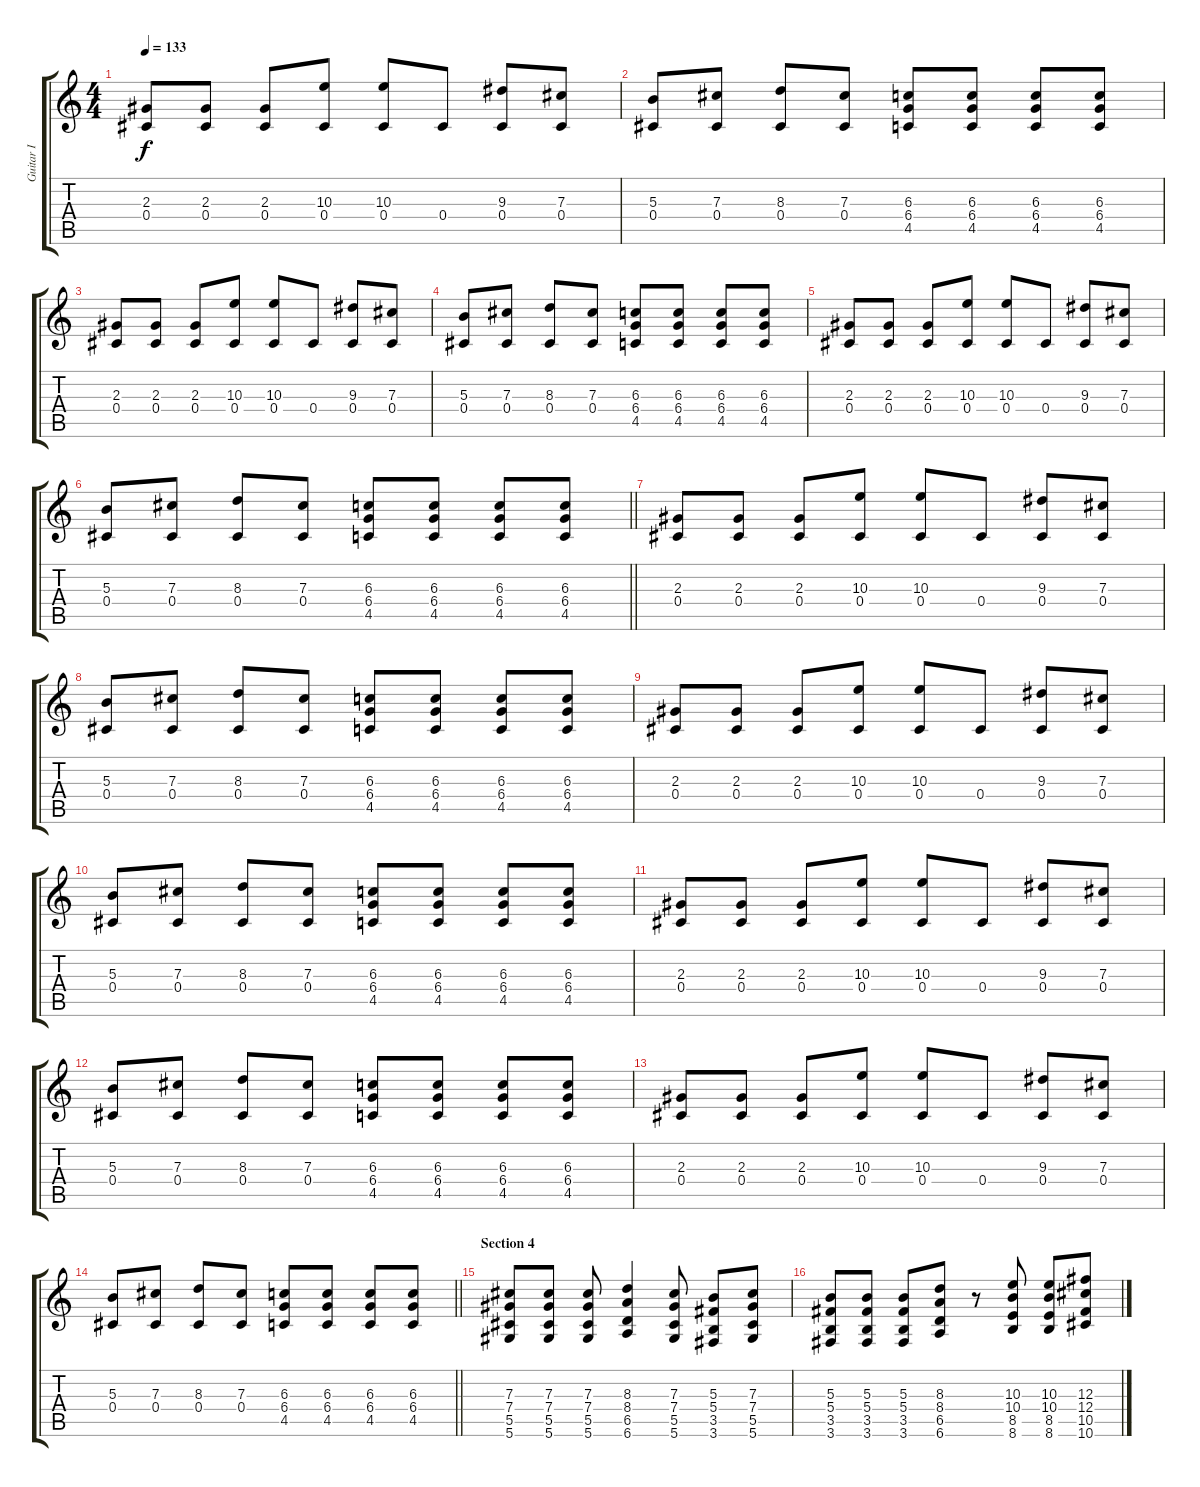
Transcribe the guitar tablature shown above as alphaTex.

\track ("Guitar I" "Guitar I") {instrument distortionguitar}
\staff {score tabs}
\tuning (Eb4 Bb3 Gb3 Db3 Ab2 Eb2) {hide}
\ts (4 4)
\tempo 133
\clef g2
\ks c
(2.3 0.4).8{dy f} (2.3 0.4).8 (2.3 0.4).8 (10.3 0.4).8 (10.3 0.4).8 0.4.8 (9.3 0.4).8 (7.3 0.4).8 |
(5.3 0.4).8 (7.3 0.4).8 (8.3 0.4).8 (7.3 0.4).8 (6.3 6.4 4.5).8 (6.3 6.4 4.5).8 (6.3 6.4 4.5).8 (6.3 6.4 4.5).8 |
(2.3 0.4).8 (2.3 0.4).8 (2.3 0.4).8 (10.3 0.4).8 (10.3 0.4).8 0.4.8 (9.3 0.4).8 (7.3 0.4).8 |
(5.3 0.4).8 (7.3 0.4).8 (8.3 0.4).8 (7.3 0.4).8 (6.3 6.4 4.5).8 (6.3 6.4 4.5).8 (6.3 6.4 4.5).8 (6.3 6.4 4.5).8 |
(2.3 0.4).8 (2.3 0.4).8 (2.3 0.4).8 (10.3 0.4).8 (10.3 0.4).8 0.4.8 (9.3 0.4).8 (7.3 0.4).8 |
\barLineRight lightlight
(5.3 0.4).8 (7.3 0.4).8 (8.3 0.4).8 (7.3 0.4).8 (6.3 6.4 4.5).8 (6.3 6.4 4.5).8 (6.3 6.4 4.5).8 (6.3 6.4 4.5).8 |
(2.3 0.4).8{volume 15} (2.3 0.4).8 (2.3 0.4).8 (10.3 0.4).8 (10.3 0.4).8 0.4.8 (9.3 0.4).8 (7.3 0.4).8 |
(5.3 0.4).8 (7.3 0.4).8 (8.3 0.4).8 (7.3 0.4).8 (6.3 6.4 4.5).8 (6.3 6.4 4.5).8 (6.3 6.4 4.5).8 (6.3 6.4 4.5).8 |
(2.3 0.4).8 (2.3 0.4).8 (2.3 0.4).8 (10.3 0.4).8 (10.3 0.4).8 0.4.8 (9.3 0.4).8 (7.3 0.4).8 |
(5.3 0.4).8 (7.3 0.4).8 (8.3 0.4).8 (7.3 0.4).8 (6.3 6.4 4.5).8 (6.3 6.4 4.5).8 (6.3 6.4 4.5).8 (6.3 6.4 4.5).8 |
(2.3 0.4).8 (2.3 0.4).8 (2.3 0.4).8 (10.3 0.4).8 (10.3 0.4).8 0.4.8 (9.3 0.4).8 (7.3 0.4).8 |
(5.3 0.4).8 (7.3 0.4).8 (8.3 0.4).8 (7.3 0.4).8 (6.3 6.4 4.5).8 (6.3 6.4 4.5).8 (6.3 6.4 4.5).8 (6.3 6.4 4.5).8 |
(2.3 0.4).8 (2.3 0.4).8 (2.3 0.4).8 (10.3 0.4).8 (10.3 0.4).8 0.4.8 (9.3 0.4).8 (7.3 0.4).8 |
\barLineRight lightlight
(5.3 0.4).8 (7.3 0.4).8 (8.3 0.4).8 (7.3 0.4).8 (6.3 6.4 4.5).8 (6.3 6.4 4.5).8 (6.3 6.4 4.5).8 (6.3 6.4 4.5).8 |
\section ("" "Section 4")
(7.3 7.4 5.5 5.6).8 (7.3 7.4 5.5 5.6).8 (7.3 7.4 5.5 5.6).8 (8.3 8.4 6.5 6.6).4 (7.3 7.4 5.5 5.6).8 (5.3 5.4 3.5 3.6).8 (7.3 7.4 5.5 5.6).8 |
(5.3 5.4 3.5 3.6).8 (5.3 5.4 3.5 3.6).8 (5.3 5.4 3.5 3.6).8 (8.3 8.4 6.5 6.6).8 r.8 (10.3 10.4 8.5 8.6).8 (10.3 10.4 8.5 8.6).8 (12.3 12.4 10.5 10.6).8
